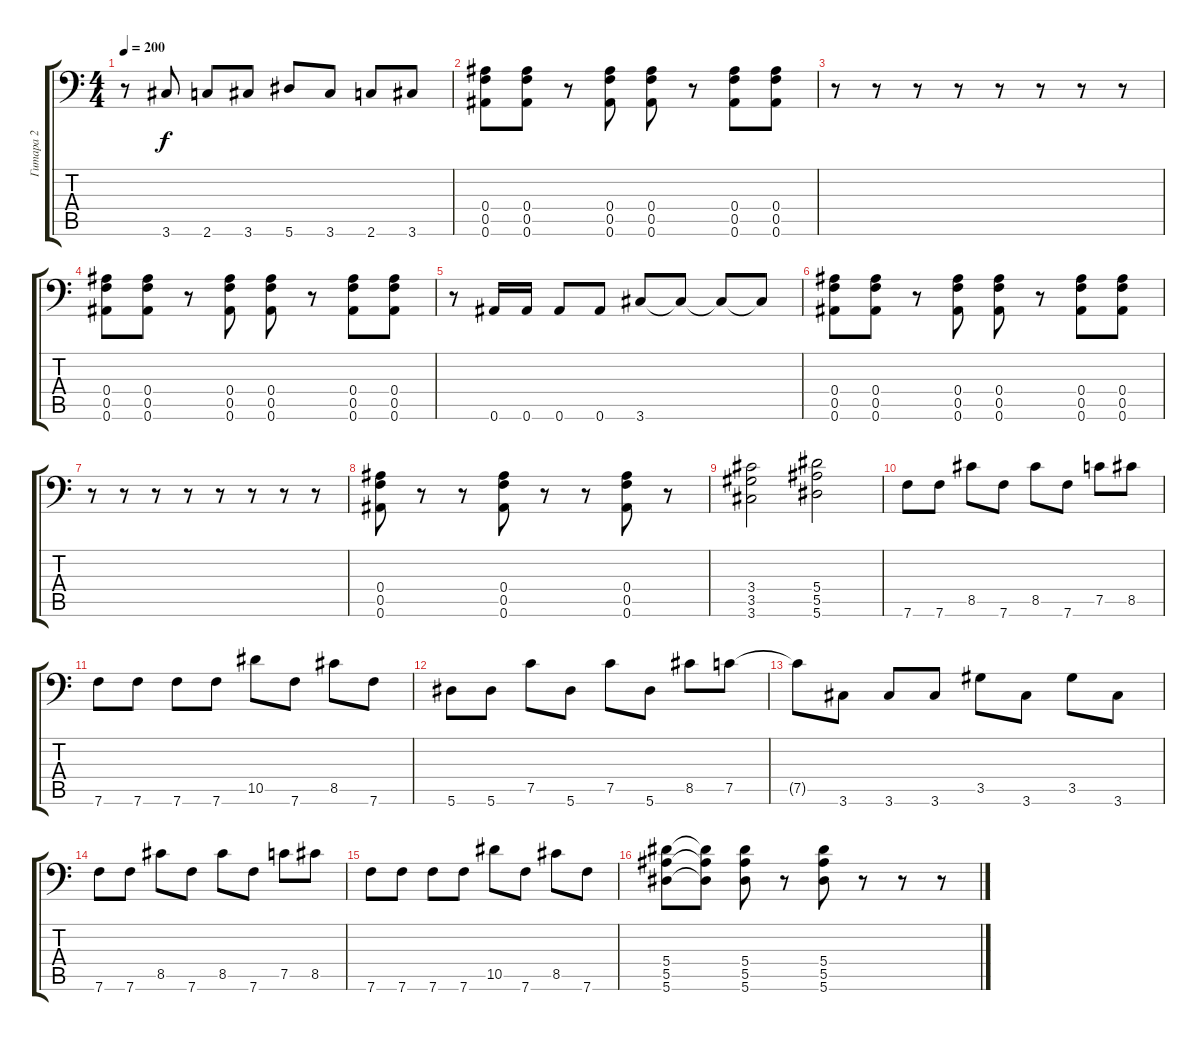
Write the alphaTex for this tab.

\track ("Гитара 2" "Гитара 2") {instrument distortionguitar}
\staff {score tabs}
\tuning (C4 G3 Eb3 Bb2 F2 Bb1) {hide}
\ts (4 4)
\tempo 200
\clef f4
\ks c
r.8{dy f} 3.6.8 2.6.8 3.6.8 5.6.8 3.6.8 2.6.8 3.6.8 |
(0.4 0.5 0.6).8 (0.4 0.5 0.6).8 r.8 (0.4 0.5 0.6).8 (0.4 0.5 0.6).8 r.8 (0.4 0.5 0.6).8 (0.4 0.5 0.6).8 |
r.8 r.8 r.8 r.8 r.8 r.8 r.8 r.8 |
(0.4 0.5 0.6).8 (0.4 0.5 0.6).8 r.8 (0.4 0.5 0.6).8 (0.4 0.5 0.6).8 r.8 (0.4 0.5 0.6).8 (0.4 0.5 0.6).8 |
r.8 0.6.16 0.6.16 0.6.8 0.6.8 3.6.8 3.6{t}.8 3.6{t}.8 3.6{t}.8 |
(0.4 0.5 0.6).8 (0.4 0.5 0.6).8 r.8 (0.4 0.5 0.6).8 (0.4 0.5 0.6).8 r.8 (0.4 0.5 0.6).8 (0.4 0.5 0.6).8 |
r.8 r.8 r.8 r.8 r.8 r.8 r.8 r.8 |
(0.4 0.5 0.6).8 r.8 r.8 (0.4 0.5 0.6).8 r.8 r.8 (0.4 0.5 0.6).8 r.8 |
(3.4 3.5 3.6).2 (5.4 5.5 5.6).2 |
7.6.8 7.6.8 8.5.8 7.6.8 8.5.8 7.6.8 7.5.8 8.5.8 |
7.6.8 7.6.8 7.6.8 7.6.8 10.5.8 7.6.8 8.5.8 7.6.8 |
5.6.8 5.6.8 7.5.8 5.6.8 7.5.8 5.6.8 8.5.8 7.5.8 |
7.5{t}.8 3.6.8 3.6.8 3.6.8 3.5.8 3.6.8 3.5.8 3.6.8 |
7.6.8 7.6.8 8.5.8 7.6.8 8.5.8 7.6.8 7.5.8 8.5.8 |
7.6.8 7.6.8 7.6.8 7.6.8 10.5.8 7.6.8 8.5.8 7.6.8 |
(5.4 5.5 5.6).8 (5.4{t} 5.5{t} 5.6{t}).8 (5.4 5.5 5.6).8 r.8 (5.4 5.5 5.6).8 r.8 r.8 r.8
